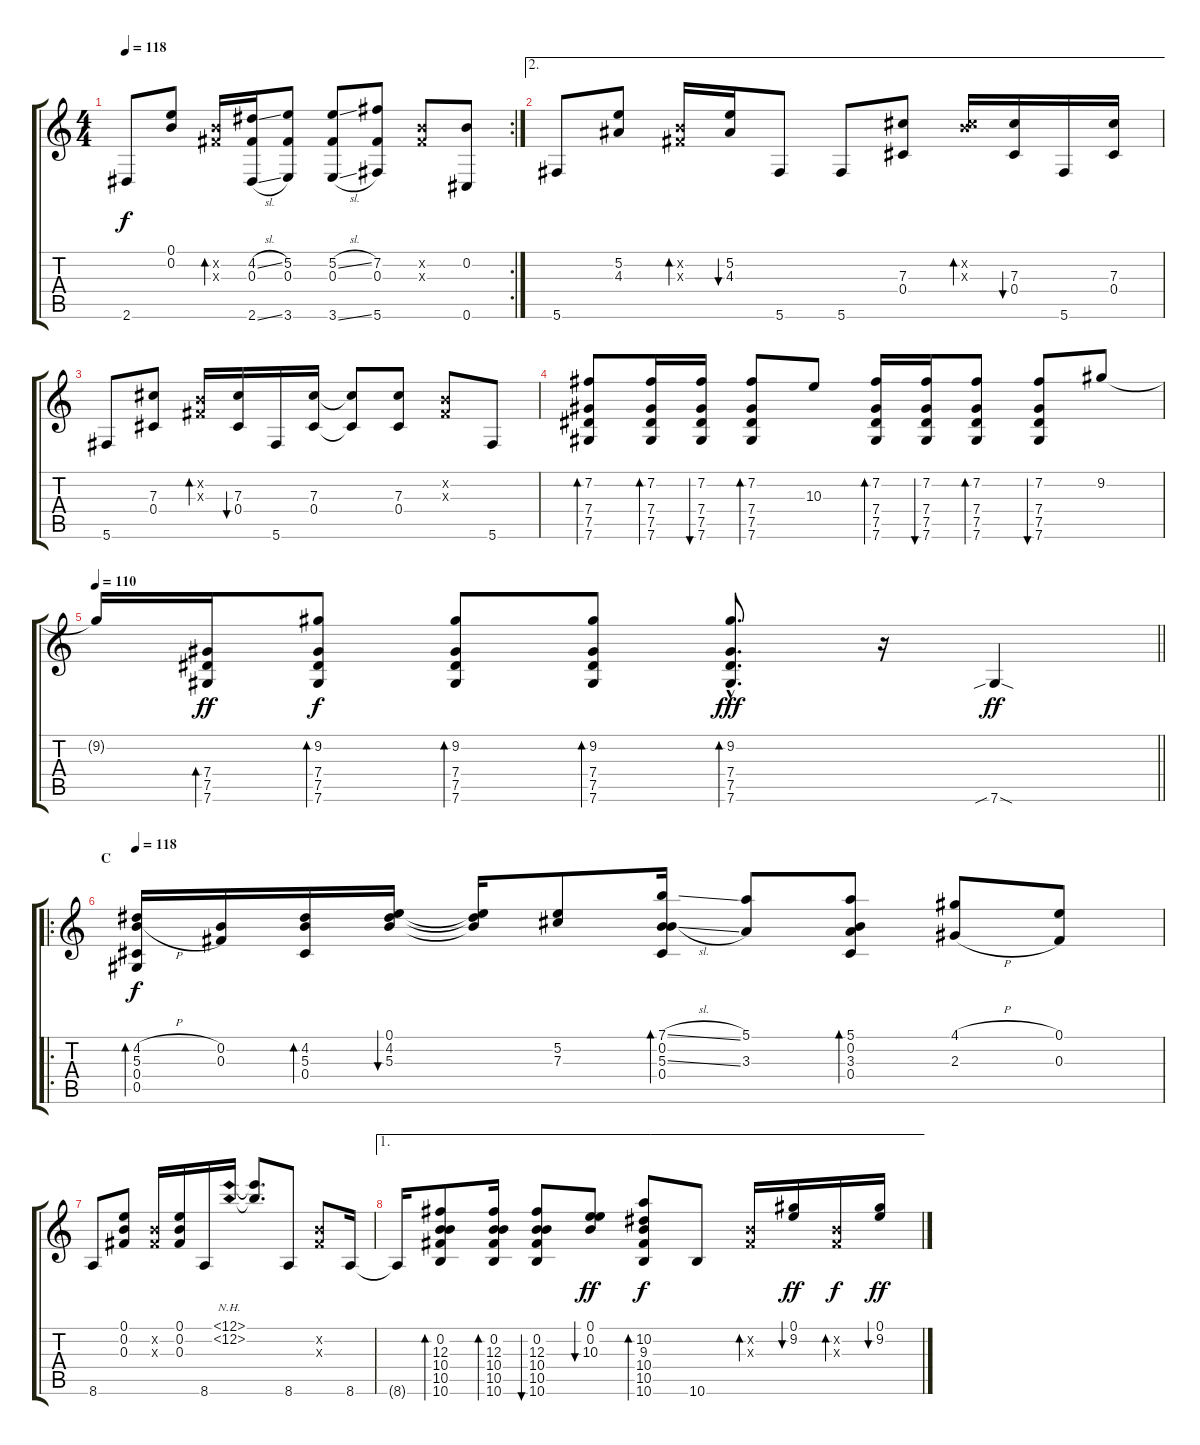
\track "" {instrument acousticguitarsteel}
\staff {score tabs}
\tuning (E4 B3 Gb3 Db3 Ab2 Db2) {hide}
\rc 2
\ts (4 4)
\tempo 118
\clef g2
\ks c
2.6.8{dy f} (0.1 0.2).8 (0.2{x} 0.3{x}).16{bd 60 beam Up} (4.2{sl} 0.3 2.6{sl}).16 (5.2 0.3 3.6).8 (5.2{sl} 0.3 3.6{sl}).8 (7.2 0.3 5.6).8 (0.2{x} 0.3{x}).8 (0.2 0.6).8 |
\ae 2
5.6.8 (5.2 4.3).8 (0.2{x} 0.3{x}).16{bd 60 beam Up} (5.2 4.3).16{bu 60 beam Up} 5.6.8 5.6.8 (7.3 0.4).8 (0.2{x} 7.3{x}).16{bd 60} (7.3 0.4).16{bu 60} 5.6.16 (7.3 0.4).16 |
5.6.8 (7.3 0.4).8 (0.2{x} 0.3{x}).16{bd 60} (7.3 0.4).16{bu 60} 5.6.16 (7.3 0.4).16 (7.3{t} 0.4{t}).8 (7.3 0.4).8 (0.2{x} 0.3{x}).8 5.6.8 |
(7.2 7.4 7.5 7.6).8{bd 120} (7.2 7.4 7.5 7.6).16{bd 120} (7.2 7.4 7.5 7.6).16{bu 120} (7.2 7.4 7.5 7.6).8{bd 120} 10.3.8 (7.2 7.4 7.5 7.6).16{bd 120} (7.2 7.4 7.5 7.6).16{bu 120} (7.2 7.4 7.5 7.6).8{bd 120} (7.2 7.4 7.5 7.6).8{bu 120} 9.2.8 |
\tempo 110
\barLineRight lightlight
9.2{t}.16 (7.4 7.5 7.6).16{bd 120 dy ff} (9.2 7.4 7.5 7.6).8{bd 120 dy f} (9.2 7.4 7.5 7.6).8{bd 120} (9.2 7.4 7.5 7.6).8{bd 120} (9.2{hac} 7.4{hac} 7.5{hac} 7.6{hac}).8{d bd 120 dy fff} r.16 7.6{sib sod}.4{dy ff} |
\ro
\section ("" "C")
\tempo 118
(4.2{h} 5.3{h} 0.4 0.5).16{bd 120 dy f} (0.2 0.3).16 (4.2 5.3 0.4).16{bd 120} (0.1 4.2 5.3).16{bu 120 beam Up} (0.1{t} 4.2{t} 5.3{t}).16{beam Up} (5.2 7.3).8{beam Up} (7.1{sl} 0.2 5.3{sl} 0.4).16{bd 120 beam Up} (5.1 3.3).8{beam Up} (5.1 0.2 3.3 0.4).8{bd 120 beam Up} (4.1{h} 2.3{h}).8{beam Up} (0.1 0.3).8{beam Up} |
8.6.8 (0.1 0.2 0.3).8 (0.2{x} 0.3{x}).16{beam Up} (0.1 0.2 0.3).16{beam Up} 8.6.16{beam Up} (12.1{nh} 12.2{nh}).16{beam Up} (12.1{t} 12.2{t}).8{d beam Up} 8.6.8{beam Up} (0.2{x} 0.3{x}).8 8.6.16 |
\ae 1
8.6{t}.16 (0.2 12.3 10.4 10.5 10.6).8{bd 60} (0.2 12.3 10.4 10.5 10.6).16{bd 60} (0.2 12.3 10.4 10.5 10.6).8{bu 60} (0.1 0.2 10.3).8{bu 60 dy ff beam Up} (10.2 9.3 10.4 10.5 10.6).8{bd 60 dy f beam Up} 10.6.8{beam Up} (0.2{x} 0.3{x}).16{bd 60 beam Up} (0.1 9.2).16{bu 60 dy ff beam Up} (0.2{x} 0.3{x}).16{bd 60 dy f beam Up} (0.1 9.2).16{bu 60 dy ff beam Up}
